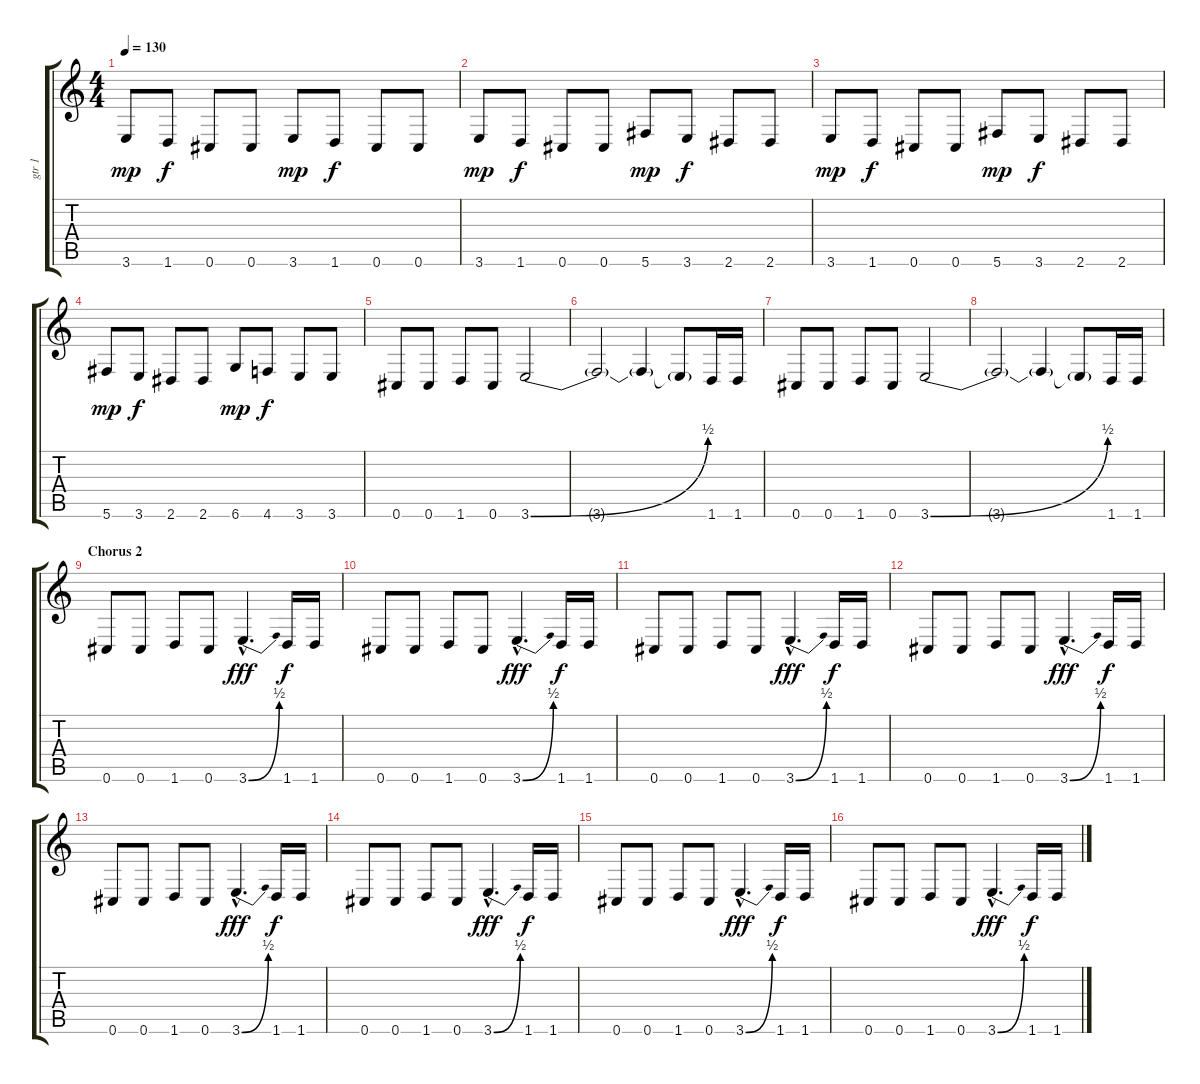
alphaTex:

\track ("gtr 1" "gtr 1") {instrument distortionguitar}
\staff {score tabs}
\tuning (Db4 Ab3 E3 B2 Gb2 Db2) {hide}
\ts (4 4)
\tempo 130
\clef g2
\ks c
3.6.8{dy mp} 1.6.8{dy f} 0.6.8 0.6.8 3.6.8{dy mp} 1.6.8{dy f} 0.6.8 0.6.8 |
3.6.8{dy mp} 1.6.8{dy f} 0.6.8 0.6.8 5.6.8{dy mp} 3.6.8{dy f} 2.6.8 2.6.8 |
3.6.8{dy mp} 1.6.8{dy f} 0.6.8 0.6.8 5.6.8{dy mp} 3.6.8{dy f} 2.6.8 2.6.8 |
5.6.8{dy mp} 3.6.8{dy f} 2.6.8 2.6.8 6.6.8{dy mp} 4.6.8{dy f} 3.6.8 3.6.8 |
0.6.8 0.6.8 1.6.8 0.6.8 3.6{be (bend 0 0 60 2)}.2 |
3.6{t}.2 3.6{t}.4 3.6{t}.8 1.6.16 1.6.16 |
0.6.8 0.6.8 1.6.8 0.6.8 3.6{be (bend 0 0 60 2)}.2 |
3.6{t}.2 3.6{t}.4 3.6{t}.8 1.6.16 1.6.16 |
\section ("" "Chorus 2")
0.6.8 0.6.8 1.6.8 0.6.8 3.6{be (bend 0 0 60 2) hac}.4{d dy fff} 1.6.16{dy f} 1.6.16 |
0.6.8 0.6.8 1.6.8 0.6.8 3.6{be (bend 0 0 60 2) hac}.4{d dy fff} 1.6.16{dy f} 1.6.16 |
0.6.8 0.6.8 1.6.8 0.6.8 3.6{be (bend 0 0 60 2) hac}.4{d dy fff} 1.6.16{dy f} 1.6.16 |
0.6.8 0.6.8 1.6.8 0.6.8 3.6{be (bend 0 0 60 2) hac}.4{d dy fff} 1.6.16{dy f} 1.6.16 |
0.6.8 0.6.8 1.6.8 0.6.8 3.6{be (bend 0 0 60 2) hac}.4{d dy fff} 1.6.16{dy f} 1.6.16 |
0.6.8 0.6.8 1.6.8 0.6.8 3.6{be (bend 0 0 60 2) hac}.4{d dy fff} 1.6.16{dy f} 1.6.16 |
0.6.8 0.6.8 1.6.8 0.6.8 3.6{be (bend 0 0 60 2) hac}.4{d dy fff} 1.6.16{dy f} 1.6.16 |
0.6.8 0.6.8 1.6.8 0.6.8 3.6{be (bend 0 0 60 2) hac}.4{d dy fff} 1.6.16{dy f} 1.6.16
